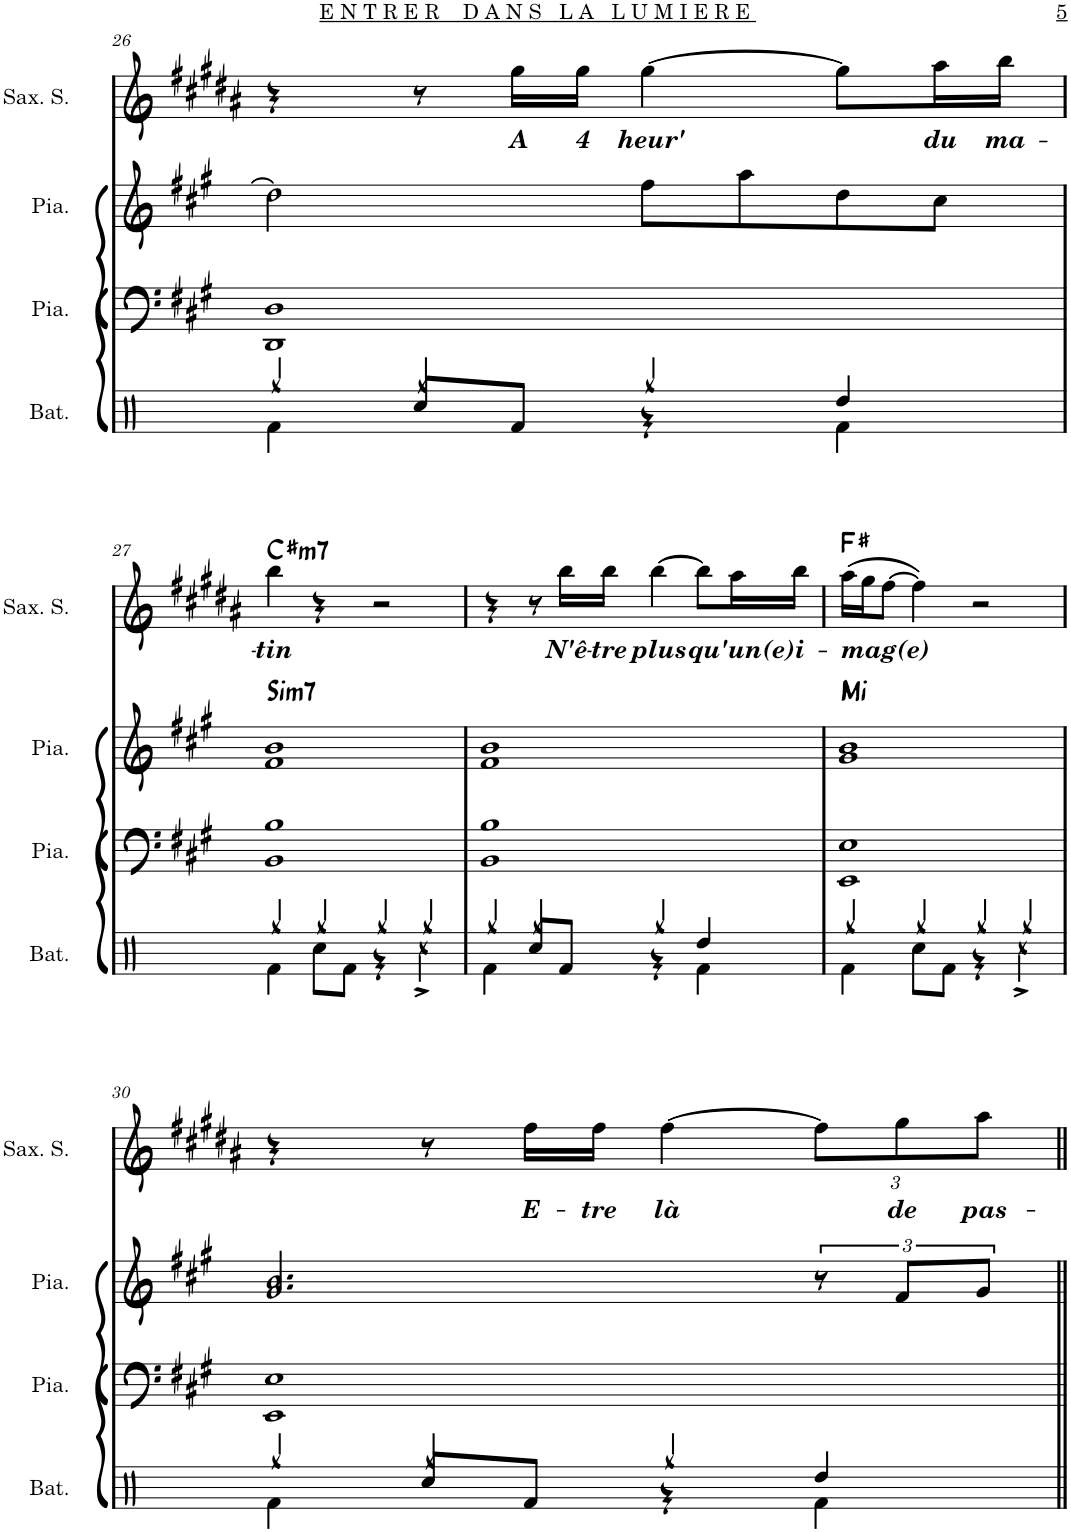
**kern	**kern	**kern	**harte	**kern	**text	**harte
*part4	*part3	*part2	*part2	*part1	*part1	*part1
*staff4	*staff3	*staff2	*	*staff1	*staff1	*
*I"Batterie	*I"Piano	*I"Piano	*	*I"Saxophone soprano	*	*
*I'Bat.	*I'Pia.	*I'Pia.	*	*I'Sax. S.	*	*
!!LO:PB:g=z
*clefX	*clefF4	*clefG2	*	*clefG2	*	*
*	*	*	*	*Trd1c2	*	*
*k[]	*k[f#c#g#]	*k[f#c#g#]	*	*k[f#c#g#d#a#]	*	*
*M4/4	*M4/4	*M4/4	*	*M4/4	*	*
=26	=26	=26	=26	=26	=26	=26
*^	*	*	*	*	*	*
4Rgg/	4Rf\	1DD 1D	2dd\]	.	4r	.	.
4Rgg/	8Rcc/L	.	.	.	8r	.	.
!	!	!	!	!	!	!LO:LY:b	!
.	8Rf/J	.	.	.	16gg#\LL	A	.
!	!	!	!	!	!	!LO:LY:b	!
.	.	.	.	.	16gg#\JJ	4	.
!	!	!	!	!	!	!LO:LY:b	!
4Rgg/	4r	.	8ff#\L	.	[4gg#\	heur'	.
.	.	.	8aa\	.	.	.	.
4Rdd/	4Rf\	.	8dd\	.	8gg#\L]	.	.
!	!	!	!	!	!	!LO:LY:b	!
.	.	.	8cc#\J	.	16aa#\L	du	.
!	!	!	!	!	!	!LO:LY:b	!
.	.	.	.	.	16bb\JJ	ma-	.
!!LO:LB:g=z
=27	=27	=27	=27	=27	=27	=27	=27
!	!	!	!	!LO:H:kt=Sim7	!	!LO:LY:b	!LO:H:kt=m7
4Rgg/	4Rf\	1BB 1B	1f# 1b	N	4bb\	-tin	C#:min7
4Rgg/	8Rcc\L	.	.	.	4r	.	.
.	8Rf\J	.	.	.	.	.	.
4Rgg/	4r	.	.	.	2r	.	.
4Rgg/	4Rcc^\	.	.	.	.	.	.
=28	=28	=28	=28	=28	=28	=28	=28
4Rgg/	4Rf\	1BB 1B	1f# 1b	.	4r	.	.
4Rgg/	8Rcc/L	.	.	.	8r	.	.
!	!	!	!	!	!	!LO:LY:b	!
.	8Rf/J	.	.	.	16bb\LL	N'ê-	.
!	!	!	!	!	!	!LO:LY:b	!
.	.	.	.	.	16bb\JJ	-tre	.
!	!	!	!	!	!	!LO:LY:b	!
4Rgg/	4r	.	.	.	[4bb\	plus	.
4Rdd/	4Rf\	.	.	.	8bb\L]	.	.
!	!	!	!	!	!	!LO:LY:b	!
.	.	.	.	.	16aa#\L	qu'un(e)	.
!	!	!	!	!	!	!LO:LY:b	!
.	.	.	.	.	16bb\JJ	i-	.
=29	=29	=29	=29	=29	=29	=29	=29
!	!	!	!	!LO:H:kt=Mi	!	!LO:LY:b	!
4Rgg/	4Rf\	1EE 1E	1g# 1b	N	(16aa#\LL	-mag(e)	F#:maj
.	.	.	.	.	16gg#\J	.	.
.	.	.	.	.	[8ff#\J	.	.
4Rgg/	8Rcc\L	.	.	.	4ff#\])	.	.
.	8Rf\J	.	.	.	.	.	.
4Rgg/	4r	.	.	.	2r	.	.
4Rgg/	4Rcc^\	.	.	.	.	.	.
!!LO:LB:g=z
=30	=30	=30	=30	=30	=30	=30	=30
4Rgg/	4Rf\	1EE 1E	2.g#/ 2.b/	.	4r	.	.
4Rgg/	8Rcc/L	.	.	.	8r	.	.
!	!	!	!	!	!	!LO:LY:b	!
.	8Rf/J	.	.	.	16ff#\LL	E-	.
!	!	!	!	!	!	!LO:LY:b	!
.	.	.	.	.	16ff#\JJ	-tre	.
!	!	!	!	!	!	!LO:LY:b	!
4Rgg/	4r	.	.	.	[4ff#\	là	.
*	*	*	*	*	*Xbrackettup	*	*
4Rdd/	4Rf\	.	12r	.	12ff#\L]	.	.
!	!	!	!	!	!	!LO:LY:b	!
.	.	.	12f#/L	.	12gg#\	de	.
!	!	!	!	!	!	!LO:LY:b	!
.	.	.	12g#/J	.	12aa#\J	pas-	.
*v	*v	*	*	*	*	*	*
=||	=||	=||	=||	=||	=||	=||
*-	*-	*-	*-	*-	*-	*-
